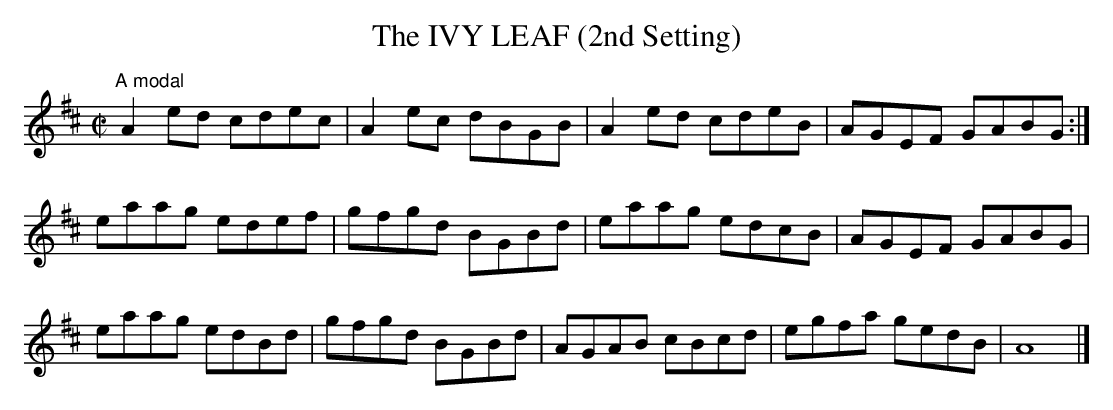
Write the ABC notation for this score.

X:1
T:IVY LEAF (2nd Setting), The
A major, but I'm going with A modal. ("Ivy Leaf 1" is the minor/dorian
setting.)
M:C|
L:1/8
K:D
"^A modal"
A2ed cdec|A2ec dBGB|A2ed cdeB|AGEF GABG:|
eaag edef|gfgd BGBd|eaag edcB|AGEF GABG|
eaag edBd|gfgd BGBd|AGAB cBcd|egfa gedB|A8|]
